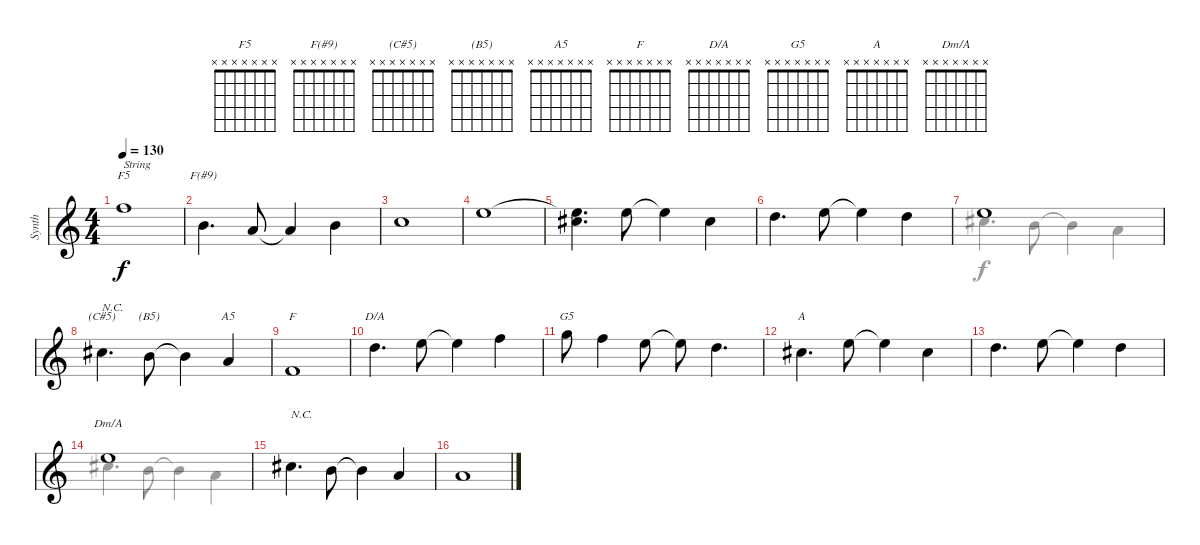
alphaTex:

\track ("Synth" "Synth") {instrument pad4choir}
\staff {score}
\tuning (E5 B4 G4 D4 A3 E3 B2) {hide}
\chord ("F5" x x x x x x x)
\chord ("F(#9)" x x x x x x x)
\chord ("(C#5)" x x x x x x x)
\chord ("(B5)" x x x x x x x)
\chord ("A5" x x x x x x x)
\chord ("F" x x x x x x x)
\chord ("D/A" x x x x x x x)
\chord ("G5" x x x x x x x)
\chord ("A" x x x x x x x)
\chord ("Dm/A" x x x x x x x)
\voice
\ts (4 4)
\tempo 130
\clef g2
\ks c
1.1.1{ch "F5" txt "String" dy f volume 10 instrument synthstrings1} |
0.2.4{d ch "F(#9)"} 2.3.8 2.3{t}.4 0.2.4 |
1.2.1 |
0.1.1 |
(0.1{t} 2.2).4{d} 0.1.8 0.1{t}.4 2.2.4 |
3.2.4{d} 0.1.8 0.1{t}.4 3.2.4 |
0.1.1 |
2.2.4{d ch "(C#5)" txt "N.C."} 0.2.8{ch "(B5)"} 0.2{t}.4 2.3.4{ch "A5"} |
3.4.1{ch "F"} |
3.2.4{d ch "D/A"} 0.1.8 0.1{t}.4 1.1.4 |
3.1.8{ch "G5"} 1.1.4 0.1.8 0.1{t}.8 3.2.4{d} |
2.2.4{d ch "A"} 0.1.8 0.1{t}.4 2.2.4 |
3.2.4{d} 0.1.8 0.1{t}.4 3.2.4 |
0.1.1{ch "Dm/A"} |
2.2.4{d txt "N.C."} 0.2.8 0.2{t}.4 2.3.4 |
2.3.1
\voice
\clef g2
\ottava regular
\simile none
\ks c
|
|
|
|
|
|
2.2.4{d} 0.2.8 0.2{t}.4 2.3.4 |
|
|
|
|
|
|
2.2.4{d} 0.2.8 0.2{t}.4 2.3.4 |
|
